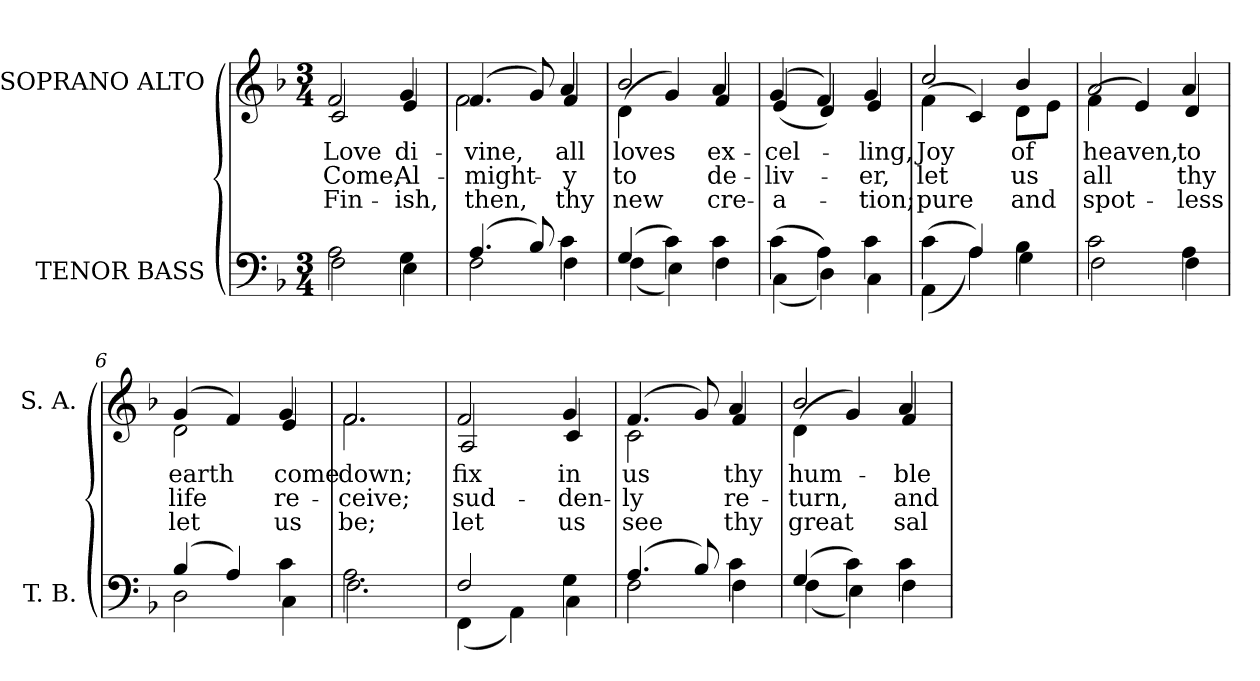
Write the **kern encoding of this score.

**kern	**kern	**text	**text	**text
*part2	*part1	*part1	*part1	*part1
*staff2	*staff1	*staff1	*staff1	*staff1
*I"TENOR BASS	*I"SOPRANO ALTO	*	*	*
*I'T. B.	*I'S. A.	*	*	*
!!LO:PB:g=z
*clefF4	*clefG2	*	*	*
*k[b-]	*k[b-]	*	*	*
*F:	*F:	*	*	*
*M3/4	*M3/4	*	*	*
=	=	=	=	=
*^	*	*	*	*
!	!	!LO:TX:b:cj:t=1	!	!	!
!	!	!LO:TX:b:cj:t=2	!	!	!
!	!	!LO:TX:b:cj:t=3	!	!	!
!	!	!	!LO:LY:b:color=#000000	!LO:LY:b:color=#000000	!LO:LY:b:color=#000000
*	*	*^	*	*	*
2Ai\	2Fi\	2fi/	2ci/	Love	Come,	Fin-
!	!	!	!	!LO:LY:b:color=#000000	!LO:LY:b:color=#000000	!LO:LY:b:color=#000000
4Gi\	4Ei\	4gi/	4ei/	di-	Al-	-ish,
=1	=1	=1	=1	=1	=1	=1
!	!	!	!	!LO:LY:b:color=#000000	!LO:LY:b:color=#000000	!LO:LY:b:color=#000000
(4.Ai/	2Fi\	(4.fi/	2fi\	-vine,	-might-	then,
8B-i/)	.	8gi/)	.	.	.	.
!	!	!	!	!LO:LY:b:color=#000000	!LO:LY:b:color=#000000	!LO:LY:b:color=#000000
4ci\	4Fi\	4ai/	4fi/	all	-y	thy
=2	=2	=2	=2	=2	=2	=2
!	!	!	!	!LO:LY:b:color=#000000	!LO:LY:b:color=#000000	!LO:LY:b:color=#000000
(4Gi/	(4Fi\	2b-i/	(4di\	loves	to	new
4ci\)	4Ei\)	.	4gi/)	.	.	.
!	!	!	!	!LO:LY:b:color=#000000	!LO:LY:b:color=#000000	!LO:LY:b:color=#000000
4ci\	4Fi\	4ai/	4fi/	ex-	de-	cre-
=3	=3	=3	=3	=3	=3	=3
!	!	!	!	!LO:LY:b:color=#000000	!LO:LY:b:color=#000000	!LO:LY:b:color=#000000
(4ci\	(4Ci\	(4gi/	(4ei/	-cel-	-liv-	-a-
4Ai\)	4Di\)	4fi/)	4di/)	.	.	.
!	!	!	!	!LO:LY:b:color=#000000	!LO:LY:b:color=#000000	!LO:LY:b:color=#000000
4ci\	4Ci\	4gi/	4ei/	-ling,	-er,	-tion;
=4	=4	=4	=4	=4	=4	=4
!	!	!	!	!LO:LY:b:color=#000000	!LO:LY:b:color=#000000	!LO:LY:b:color=#000000
(4ci\	(4AAi\	2cci/	(4fi\	Joy	let	pure
4Ai/)	4Ai\)	.	4ci/)	.	.	.
!	!	!	!	!LO:LY:b:color=#000000	!LO:LY:b:color=#000000	!LO:LY:b:color=#000000
4B-i\	4Gi\	4b-i/	8di\L	of	us	and
.	.	.	8ei\J	.	.	.
=5	=5	=5	=5	=5	=5	=5
!	!	!	!	!LO:LY:b:color=#000000	!LO:LY:b:color=#000000	!LO:LY:b:color=#000000
2ci\	2Fi\	2ai/	(4fi\	heaven,	all	spot-
.	.	.	4ei/)	.	.	.
!	!	!	!	!LO:LY:b:color=#000000	!LO:LY:b:color=#000000	!LO:LY:b:color=#000000
4Ai\	4Fi\	4ai/	4di/	to	thy	-less
!!LO:LB:g=z	!!
=6	=6	=6	=6	=6	=6	=6
!	!	!	!	!LO:LY:b:color=#000000	!LO:LY:b:color=#000000	!LO:LY:b:color=#000000
(4B-i/	2Di\	(4gi/	2di\	earth	life	let
4Ai/)	.	4fi/)	.	.	.	.
!	!	!	!	!LO:LY:b:color=#000000	!LO:LY:b:color=#000000	!LO:LY:b:color=#000000
4ci\	4Ci\	4gi/	4ei/	come	re-	us
=7	=7	=7	=7	=7	=7	=7
!	!	!	!	!LO:LY:b:color=#000000	!LO:LY:b:color=#000000	!LO:LY:b:color=#000000
2.Ai\	2.Fi\	2.fi/	2.fi\	down;	-ceive;	be;
=8	=8	=8	=8	=8	=8	=8
!	!	!	!	!LO:LY:b:color=#000000	!LO:LY:b:color=#000000	!LO:LY:b:color=#000000
2Fi/	(4FFi\	2fi/	2Ai/	fix	sud-	let
.	4AAi\)	.	.	.	.	.
!	!	!	!	!LO:LY:b:color=#000000	!LO:LY:b:color=#000000	!LO:LY:b:color=#000000
4Gi\	4Ci\	4gi/	4ci/	in	-den-	us
=9	=9	=9	=9	=9	=9	=9
!	!	!	!	!LO:LY:b:color=#000000	!LO:LY:b:color=#000000	!LO:LY:b:color=#000000
(4.Ai/	2Fi\	(4.fi/	2ci\	us	-ly	see
8B-i/)	.	8gi/)	.	.	.	.
!	!	!	!	!LO:LY:b:color=#000000	!LO:LY:b:color=#000000	!LO:LY:b:color=#000000
4ci\	4Fi\	4ai/	4fi/	thy	re-	thy
=10	=10	=10	=10	=10	=10	=10
!	!	!	!	!LO:LY:b:color=#000000	!LO:LY:b:color=#000000	!LO:LY:b:color=#000000
(4Gi/	(4Fi\	2b-i/	(4di\	hum-	-turn,	great
4ci\)	4Ei\)	.	4gi/)	.	.	.
!	!	!	!	!LO:LY:b:color=#000000	!LO:LY:b:color=#000000	!LO:LY:b:color=#000000
4ci\	4Fi\	4ai/	4fi/	-ble	and	sal-
*v	*v	*	*	*	*	*
*	*v	*v	*	*	*
=	=	=	=	=
*-	*-	*-	*-	*-
